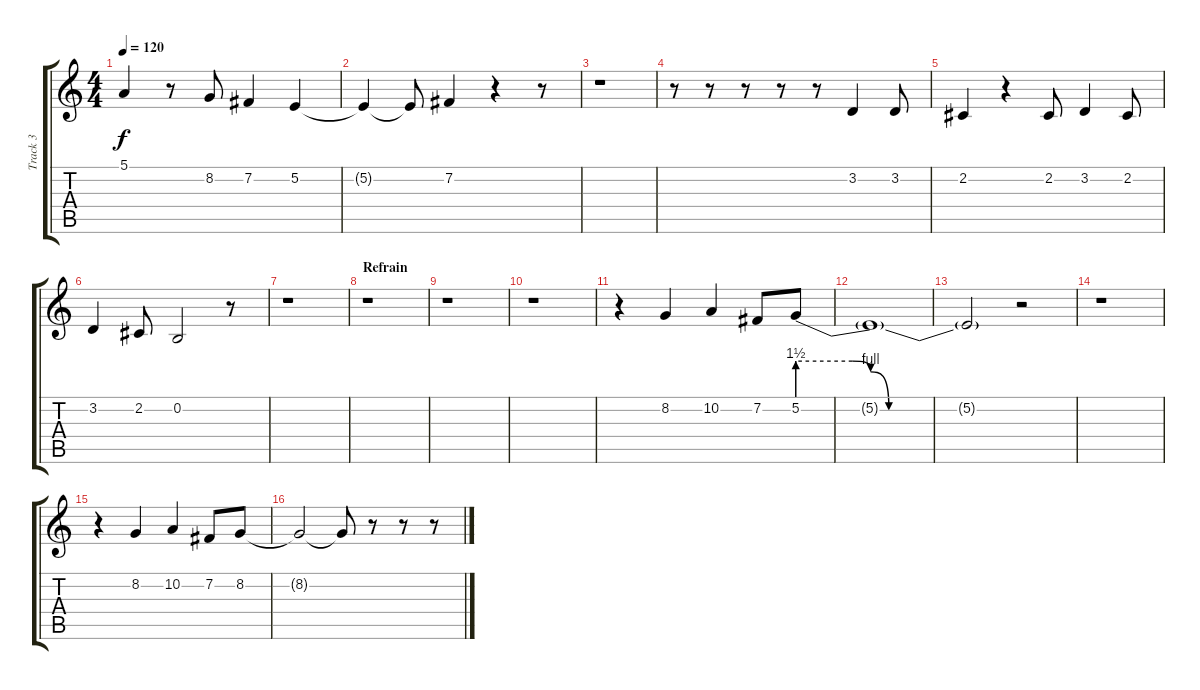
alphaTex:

\track ("Track 3" "Track 3") {instrument trumpet}
\staff {score tabs}
\tuning (E4 B3 G3 D3 A2 E2) {hide}
\ts (4 4)
\tempo 120
\clef g2
\ks c
5.1{t}.4{dy f} r.8 8.2.8 7.2.4 5.2.4 |
5.2{t}.4 5.2{t}.8 7.2.4 r.4 r.8 |
r.1 |
r.8 r.8 r.8 r.8 r.8 3.2.4 3.2.8 |
2.2.4 r.4 2.2.8 3.2.4 2.2.8 |
3.2.4 2.2.8 0.2.2 r.8 |
r.1 |
\section ("" "Refrain")
r.1 |
r.1 |
r.1 |
r.4 8.2.4 10.2.4 7.2.8 5.2{be (custom 0 6 15 6 20 4 25 0 60 0)}.8 |
5.2{t}.1 |
5.2{t}.2 r.2 |
r.1 |
r.4 8.2.4 10.2.4 7.2.8 8.2.8 |
8.2{t}.2 8.2{t}.8 r.8 r.8 r.8
